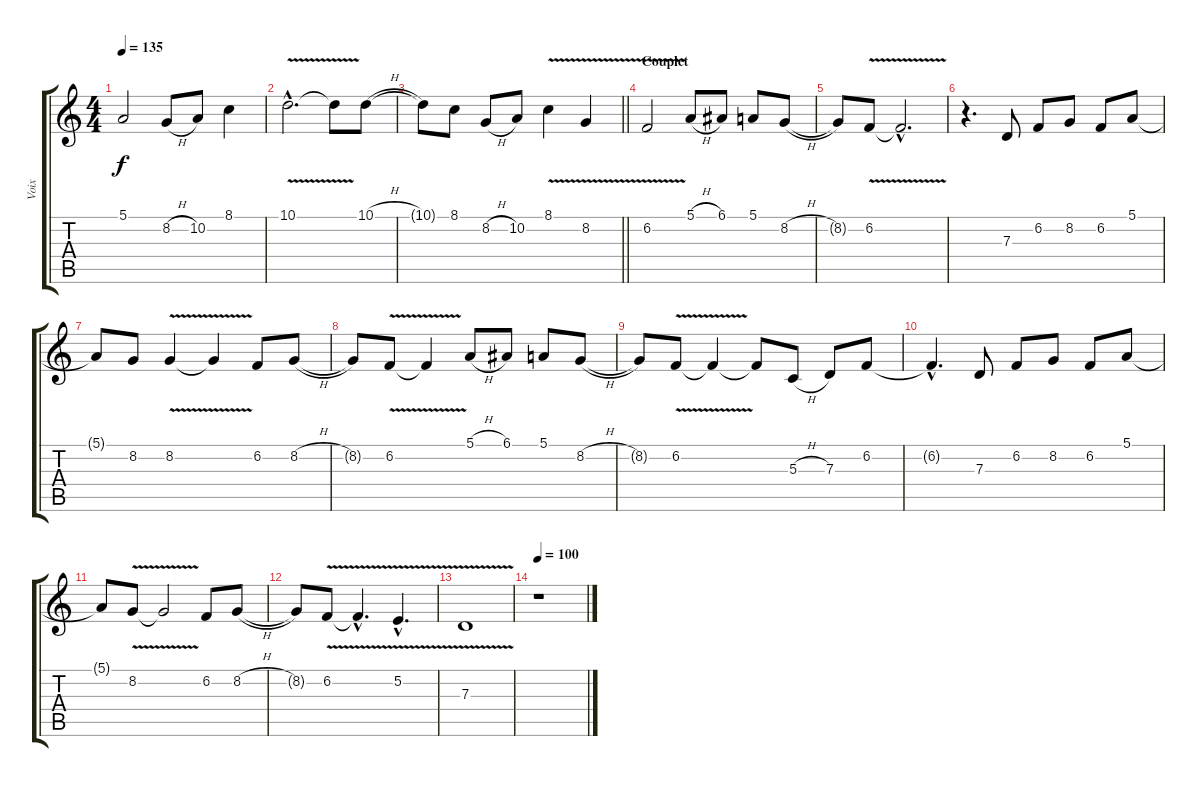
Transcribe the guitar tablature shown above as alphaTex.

\track ("Voix" "Voix") {instrument clarinet}
\staff {score tabs}
\tuning (E4 B3 G3 D3 A2 E2) {hide}
\ts (4 4)
\tempo 135
\clef g2
\ks c
5.1{t}.2{dy f} 8.2{h}.8 10.2.8 8.1.4 |
10.1{v hac}.2{d} 10.1{t}.8 10.1{h}.8 |
\barLineRight lightlight
10.1{t}.8 8.1.8 8.2{h}.8 10.2.8 8.1{v}.4 8.2{v}.4 |
\section ("" "Couplet")
6.2{v}.2 5.1{h}.8 6.1.8 5.1.8 8.2{h}.8 |
8.2{t}.8 6.2{v}.8 6.2{hac t}.2{d} |
r.4{d} 7.3.8 6.2.8 8.2.8 6.2.8 5.1.8 |
5.1{t}.8 8.2.8 8.2{v}.4 8.2{t}.4 6.2.8 8.2{h}.8 |
8.2{t}.8 6.2{v}.8 6.2{t}.4 5.1{h}.8 6.1.8 5.1.8 8.2{h}.8 |
8.2{t}.8 6.2{v}.8 6.2{t}.4 6.2{t}.8 5.3{h}.8 7.3.8 6.2.8 |
6.2{hac t}.4{d} 7.3.8 6.2.8 8.2.8 6.2.8 5.1.8 |
5.1{t}.8 8.2{v}.8 8.2{t}.2 6.2.8 8.2{h}.8 |
8.2{t}.8 6.2{v}.8 6.2{hac t}.4{d} 5.2{v hac}.4{d} |
7.3{v}.1 |
\tempo 100
r.1
